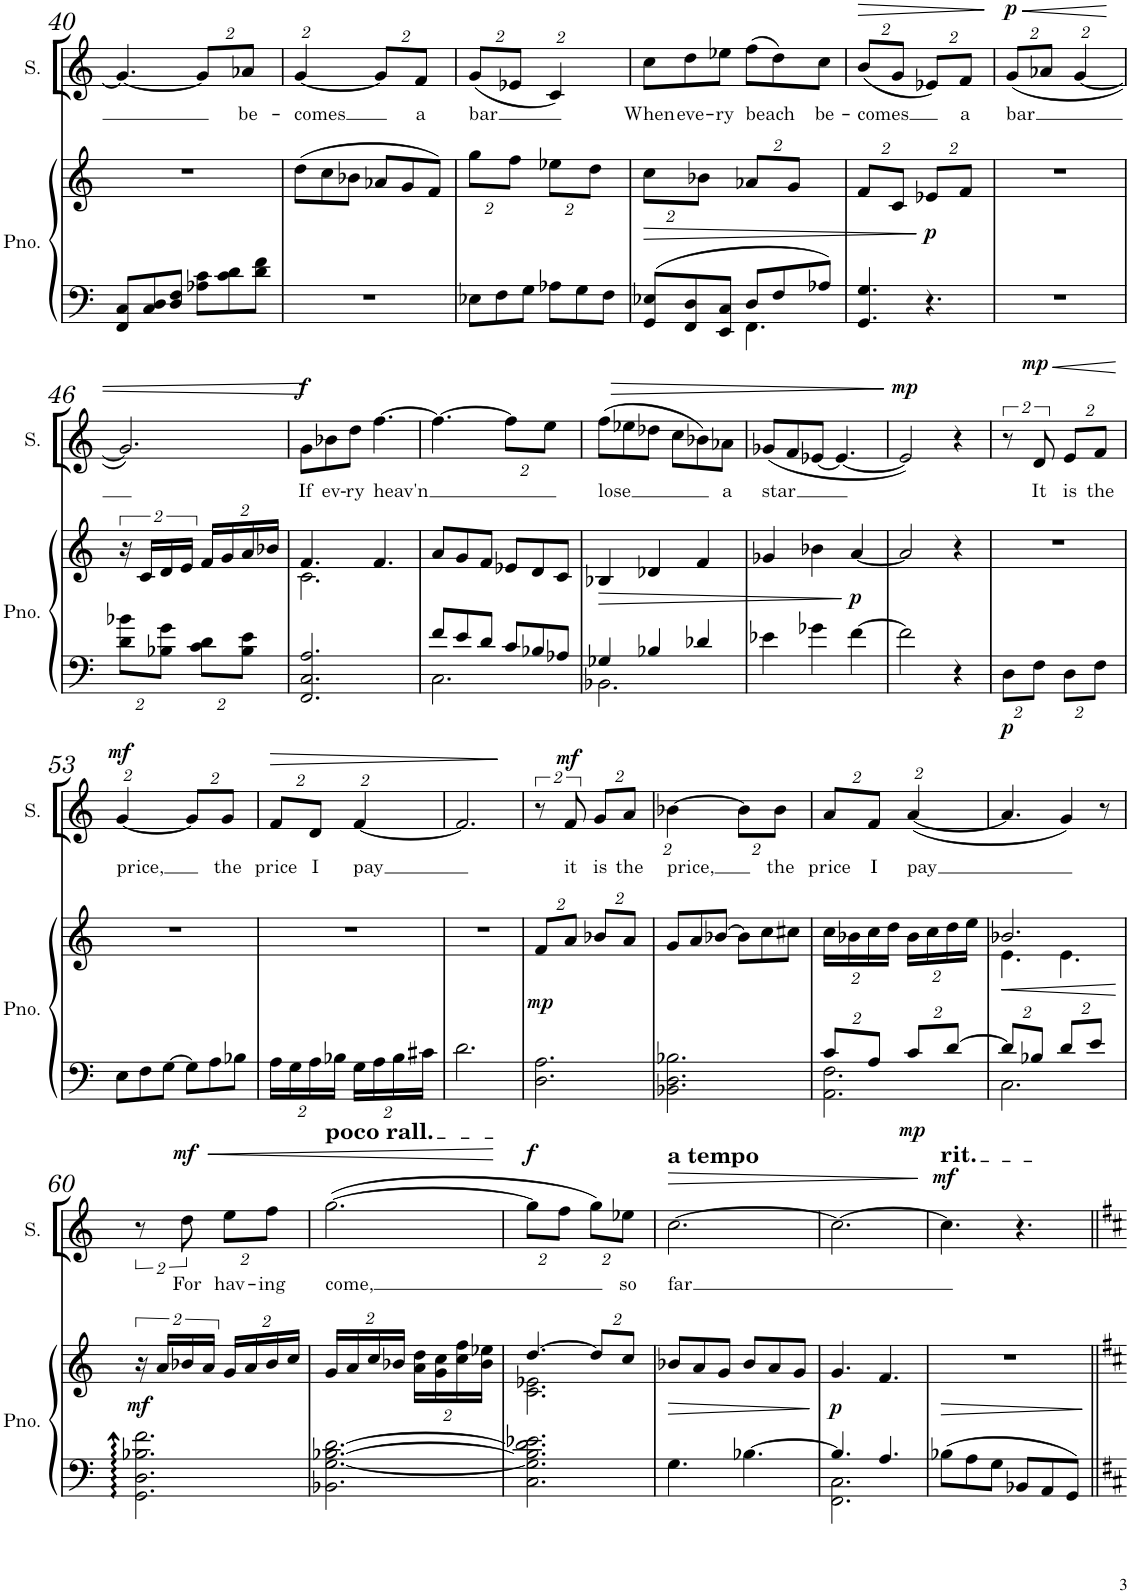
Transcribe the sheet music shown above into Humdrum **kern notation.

**kern	**kern	**dynam	**kern	**text	**dynam
*part2	*part2	*part2	*part1	*part1	*part1
*staff3	*staff2	*staff2/3	*staff1	*staff1	*staff1
*I"Piano	*	*	*I"Soprano	*	*
*I'Pno.	*	*	*I'S.	*	*
!!LO:PB:g=z
*clefF4	*clefG2	*	*clefG2	*	*
*k[]	*k[]	*	*k[]	*	*
*M6/8	*M6/8	*	*M6/8	*	*
=40	=40	=40	=40	=40	=40
8FF/ 8C/L	2.r	.	4.g/_	.	.
8C/ 8D/	.	.	.	.	.
8D/ 8F/J	.	.	.	.	.
*	*	*	*Xbrackettup	*	*
8A-X\ 8c\L	.	.	16%3g/L]	.	.
8c\ 8d\	.	.	.	.	.
!	!	!	!	!LO:LY:b	!
.	.	.	16%3a-X/J	be-	.
8d\ 8f\J	.	.	.	.	.
=41	=41	=41	=41	=41	=41
!	!	!	!	!LO:LY:b	!
2.r	(8dd\L	.	[8%3g/	-comes	.
.	8cc\	.	.	.	.
.	8b-X\J	.	.	.	.
.	8a-X/L	.	16%3g/L]	.	.
.	8g/	.	.	.	.
!	!	!	!	!LO:LY:b	!
.	.	.	16%3f/J	a	.
.	8f/J)	.	.	.	.
=42	=42	=42	=42	=42	=42
*	*Xbrackettup	*	*	*	*
!	!	!	!	!LO:LY:b	!
8E-X\L	16%3gg\L	.	(16%3g/L	bar	.
8F\	.	.	.	.	.
.	16%3ff\J	.	16%3e-X/J	.	.
8G\J	.	.	.	.	.
8A-X\L	16%3ee-X\L	.	8%3c/)	.	.
8G\	.	.	.	.	.
.	16%3dd\J	.	.	.	.
8F\J	.	.	.	.	.
=43	=43	=43	=43	=43	=43
*^	*	*	*	*	*
!	!	!	!LO:HP:b	!	!LO:LY:b	!
8GG/ 8E-X/L	4.ryy	16%3cc\L	>	8cc\L	When	.
!	!	!	!	!	!LO:LY:b	!
8FF/ 8D/	.	.	.	8dd\	eve-	.
.	.	16%3b-X\J	.	.	.	.
!	!	!	!	!	!LO:LY:b	!
8EE/ 8C/J	.	.	.	8ee-X\J	-ry	.
!	!	!	!	!	!LO:LY:b	!
8D/L	4.FF\	16%3a-X/L	.	(8ff\L	beach	.
8F/	.	.	.	8dd\)	.	.
.	.	16%3g/J	.	.	.	.
!	!	!	!	!	!LO:LY:b	!
8A-X/J	.	.	.	8cc\J	be-	.
*v	*v	*	*	*	*	*
=44	=44	=44	=44	=44	=44
!	!	!	!	!LO:LY:b	!LO:HP:b
4.GG/ 4.G/	16%3f/L	.	(16%3b/L	-comes	>
.	16%3c/J	.	16%3g/J	.	.
!	!	!LO:DY:n=1:b	!	!	!
4.r	16%3e-X/L	] p	16%3e-X/L)	.	.
!	!	!	!	!LO:LY:b	!
.	16%3f/J	.	16%3f/J	a	.
.	.	.	.	.	]
=45	=45	=45	=45	=45	=45
!	!	!	!	!LO:LY:b	!LO:DY:a
2.r	2.r	.	(16%3g/L	-bar	p
!	!	!	!	!	!LO:HP:b
.	.	.	16%3a-X/J	.	<
.	.	.	[8%3g/	.	.
!!LO:LB:g=z
=46	=46	=46	=46	=46	=46
*Xbrackettup	*brackettup	*	*	*	*
16%3d\ 16%3b-X\L	32%3r	.	2.g/])	.	.
.	32%3c/LL	.	.	.	.
16%3B-X\ 16%3g\J	32%3d/	.	.	.	.
.	32%3e/JJ	.	.	.	.
*	*Xbrackettup	*	*	*	*
16%3c\ 16%3d\L	32%3f/LL	.	.	.	.
.	32%3g/	.	.	.	.
16%3B-\ 16%3e\J	32%3a/	.	.	.	.
.	32%3b-X/JJ	.	.	.	.
=47	=47	=47	=47	=47	=47
*	*^	*	*	*	*
!	!	!	!	!	!LO:LY:b	!LO:DY:a
2.FF/ 2.C/ 2.A/	4.f/	2.c\	.	8g\L	If	f
!	!	!	!	!	!LO:LY:b	!
.	.	.	.	8b-X\	ev-	[
!	!	!	!	!	!LO:LY:b	!
.	.	.	.	8dd\J	-ry	.
!	!	!	!	!	!LO:LY:b	!
.	4.f/	.	.	[4.ff\	heav'n	.
*	*v	*v	*	*	*	*
=48	=48	=48	=48	=48	=48
*^	*	*	*	*	*
8f/L	2.C\	8a/L	.	4.ff\_	.	.
8e/	.	8g/	.	.	.	.
8d/J	.	8f/J	.	.	.	.
8c/L	.	8e-X/L	.	16%3ff\L]	.	.
8B-X/	.	8d/	.	.	.	.
.	.	.	.	16%3ee\J	.	.
8A-X/J	.	8c/J	.	.	.	.
=49	=49	=49	=49	=49	=49	=49
!	!	!	!LO:HP:b	!	!LO:LY:b	!
4G-X/	2.BB-X\	4B-X/	>	(8ff\L	lose	.
!	!	!	!	!	!	!LO:HP:b
.	.	.	.	8ee-X\	.	>
4B-X/	.	4d-X/	.	8dd-X\J	.	.
.	.	.	.	8cc\L	.	.
4d-X/	.	4f/	.	8b-X\)	.	.
!	!	!	!	!	!LO:LY:b	!
.	.	.	.	8a-X\J	a	.
*v	*v	*	*	*	*	*
=50	=50	=50	=50	=50	=50
!	!	!	!	!LO:LY:b	!
4e-X\	4g-X/	.	(8g-X/L	star	.
.	.	.	8f/	.	.
4g-X\	4b-X\	.	[8e-X/J	.	.
.	.	.	4.e-/_	.	.
!	!	!LO:DY:n=1:b	!	!	!
[4f\	[4a/	] p	.	.	.
.	.	.	.	.	]
=51	=51	=51	=51	=51	=51
!	!	!	!	!	!LO:DY:a
2f\]	2a/]	.	2e-/])	.	mp
4r	4r	.	4r	.	.
=52	=52	=52	=52	=52	=52
*	*	*	*brackettup	*	*
!	!	!LO:DY:b=2	!	!	!
16%3D\L	2.r	p	16%3r	.	.
!	!	!	!	!LO:LY:b	!LO:DY:a
16%3F\J	.	.	16%3d/	It	mp
*	*	*	*Xbrackettup	*	*
!	!	!	!	!LO:LY:b	!LO:HP:b
16%3D\L	.	.	16%3e/L	is	<
!	!	!	!	!LO:LY:b	!
16%3F\J	.	.	16%3f/J	the	.
.	.	.	.	.	[
!!LO:LB:g=z
=53	=53	=53	=53	=53	=53
!	!	!	!	!LO:LY:b	!LO:DY:a
8E\L	2.r	.	[8%3g/	price,	mf
8F\	.	.	.	.	.
[8G\J	.	.	.	.	.
8G\L]	.	.	16%3g/L]	.	.
8A\	.	.	.	.	.
!	!	!	!	!LO:LY:b	!
.	.	.	16%3g/J	the	.
8B-X\J	.	.	.	.	.
=54	=54	=54	=54	=54	=54
!	!	!	!	!LO:LY:b	!LO:HP:b
32%3A\LL	2.r	.	16%3f/L	price	>
32%3G\	.	.	.	.	.
!	!	!	!	!LO:LY:b	!
32%3A\	.	.	16%3d/J	I	.
32%3B-X\JJ	.	.	.	.	.
!	!	!	!	!LO:LY:b	!
32%3G\LL	.	.	[8%3f/	pay	.
32%3A\	.	.	.	.	.
32%3B-\	.	.	.	.	.
32%3c#X\JJ	.	.	.	.	.
=55	=55	=55	=55	=55	=55
2.d\	2.r	.	2.f/]	.	.
.	.	.	.	.	]
=56	=56	=56	=56	=56	=56
*	*	*	*brackettup	*	*
!	!	!LO:DY:b	!	!	!
2.D\ 2.A\	16%3f/L	mp	16%3r	.	.
!	!	!	!	!LO:LY:b	!LO:DY:a
.	16%3a/J	.	16%3f/	it	mf
*	*	*	*Xbrackettup	*	*
!	!	!	!	!LO:LY:b	!
.	16%3b-X/L	.	16%3g/L	is	.
!	!	!	!	!LO:LY:b	!
.	16%3a/J	.	16%3a/J	the	.
=57	=57	=57	=57	=57	=57
!	!	!	!	!LO:LY:b	!
2.BB-X\ 2.D\ 2.B-X\	8g/L	.	[8%3b-X\	price,	.
.	8a/	.	.	.	.
.	[8b-X/J	.	.	.	.
.	8b-\L]	.	16%3b-\L]	.	.
.	8cc\	.	.	.	.
!	!	!	!	!LO:LY:b	!
.	.	.	16%3b-\J	the	.
.	8cc#X\J	.	.	.	.
=58	=58	=58	=58	=58	=58
*^	*	*	*	*	*
!	!	!	!	!	!LO:LY:b	!
16%3c/L	2.AA\ 2.F\	32%3cc\LL	.	16%3a/L	price	.
.	.	32%3b-X\	.	.	.	.
!	!	!	!	!	!LO:LY:b	!
16%3A/J	.	32%3cc\	.	16%3f/J	I	.
.	.	32%3dd\JJ	.	.	.	.
!	!	!	!LO:DY:b=2	!	!LO:LY:b	!
16%3c/L	.	32%3b-\LL	mp	([8%3a/	pay	.
.	.	32%3cc\	.	.	.	.
[16%3d/J	.	32%3dd\	.	.	.	.
.	.	32%3ee\JJ	.	.	.	.
=59	=59	=59	=59	=59	=59	=59
!	!	!	!LO:HP:b	!	!	!
*	*	*^	*	*	*	*
16%3d/L]	2.C\	2.b-X/	4.e\	<	4.a/]	.	.
16%3B-X/J	.	.	.	.	.	.	.
16%3d/L	.	.	4.e\	.	4g/)	.	.
16%3e/J	.	.	.	.	.	.	.
.	.	.	.	.	8r	.	.
*v	*v	*	*	*	*	*	*
*	*v	*v	*	*	*	*
.	.	[	.	.	.
!!LO:LB:g=z
=60	=60	=60	=60	=60	=60
*	*brackettup	*	*brackettup	*	*
!	!	!LO:DY:b	!	!	!
2.GG\: 2.D\: 2.B-X\: 2.f\:	32%3r	mf	16%3r	.	.
.	32%3a/LL	.	.	.	.
!	!	!	!	!LO:LY:b	!LO:HP:b
!	!	!	!	!	!LO:DY:n=1:a
.	32%3b-X/	.	16%3dd\	For	< mf
.	32%3a/JJ	.	.	.	.
*	*Xbrackettup	*	*Xbrackettup	*	*
!	!	!	!	!LO:LY:b	!
.	32%3g/LL	.	16%3ee\L	hav-	.
.	32%3a/	.	.	.	.
!	!	!	!	!LO:LY:b	!
.	32%3b-/	.	16%3ff\J	-ing	.
.	32%3cc/JJ	.	.	.	.
=61	=61	=61	=61	=61	=61
!	!	!	!LO:TX:a:t=poco rall.	!	!
!	!	!	!	!LO:LY:b	!
2.BB-X\ [2.G\ [2.B-X\ [2.d\	32%3g/LL	.	([2.gg\	come,	.
.	32%3a/	.	.	.	.
.	32%3cc/	.	.	.	.
.	32%3b-X/JJ	.	.	.	.
.	32%3a\ 32%3dd\LL	.	.	.	.
.	32%3g\ 32%3cc\	.	.	.	.
.	32%3cc\ 32%3ff\	.	.	.	.
.	32%3b-\ 32%3ee-X\JJ	.	.	.	.
.	.	.	.	.	[
=62	=62	=62	=62	=62	=62
*	*^	*	*	*	*
!	!	!	!	!	!	!LO:DY:a
2.C\ 2.G\] 2.B-\] 2.d\] 2.e-X\	[4.dd/	2.c\ 2.e-X\	.	16%3gg\L]	.	f
.	.	.	.	16%3ff\J	.	.
.	16%3dd/L]	.	.	16%3gg\L)	.	.
!	!	!	!	!	!LO:LY:b	!
.	16%3cc/J	.	.	16%3ee-X\J	so	.
*	*v	*v	*	*	*	*
=63	=63	=63	=63	=63	=63
!	!	!	!LO:TX:a:B:t=a tempo	!	!
!	!	!LO:HP:b	!	!LO:LY:b	!LO:HP:b
4.G\	8b-X/L	>	[2.cc\	far	>
.	8a/	.	.	.	.
.	8g/J	.	.	.	.
[4.B-X\	8b-/L	.	.	.	.
.	8a/	.	.	.	.
.	8g/J	.	.	.	.
.	.	]	.	.	.
=64	=64	=64	=64	=64	=64
*^	*	*	*	*	*
!	!	!	!LO:DY:b	!	!	!
4.B-/]	2.FF\ 2.C\	4.g/	p	2.cc\_	.	.
4.A/	.	4.f/	.	.	.	.
*v	*v	*	*	*	*	*
.	.	.	.	.	]
=65	=65	=65	=65	=65	=65
!	!	!	!LO:TX:a:t=rit.	!	!
!	!	!LO:HP:b	!	!	!LO:DY:a
8B-X\L	2.r	>	4.cc\]	.	mf
8A\	.	.	.	.	.
8G\J	.	.	.	.	.
8BB-X/L	.	.	4.r	.	.
8AA/	.	.	.	.	.
8GG/J	.	.	.	.	.
.	.	]	.	.	.
=||	=||	=||	=||	=||	=||
*-	*-	*-	*-	*-	*-
